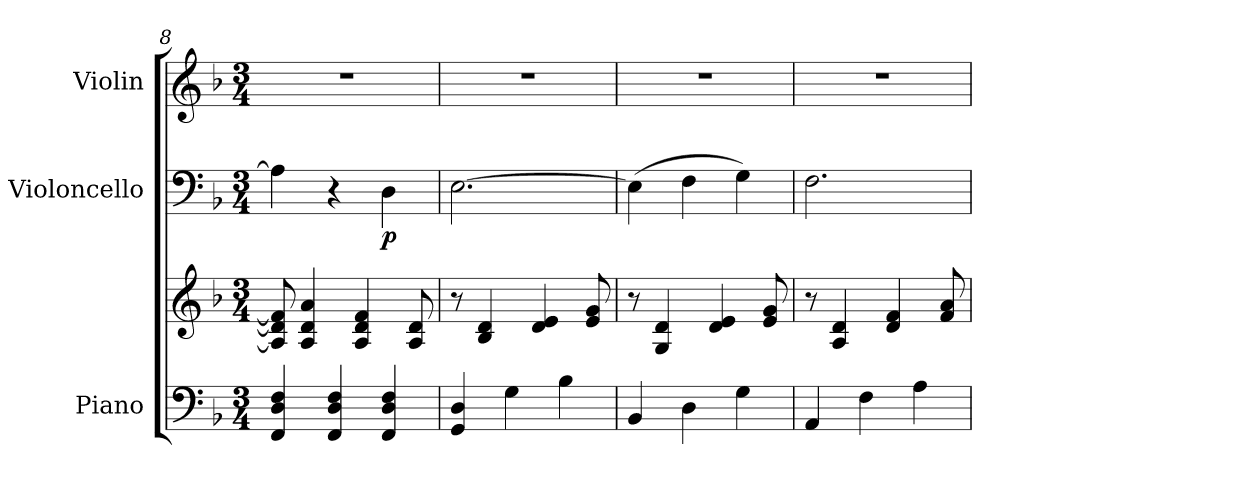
**kern	**kern	**kern	**dynam	**kern
*part3	*part3	*part2	*part2	*part1
*staff4	*staff3	*staff2	*staff2	*staff1
*I"Piano	*	*I"Violoncello	*	*I"Violin
*I'Pno	*	*I'Vc	*	*I'Vln
*clefF4	*clefG2	*clefF4	*	*clefG2
*k[b-]	*k[b-]	*k[b-]	*	*k[b-]
*M3/4	*M3/4	*M3/4	*	*M3/4
=8	=8	=8	=8	=8
4FF/ 4D/ 4F/	8A/] 8d/] 8f/]	4A\]	.	2.r
.	4A/ 4d/ 4a/	.	.	.
4FF/ 4D/ 4F/	.	4r	.	.
.	4A/ 4d/ 4f/	.	.	.
!	!	!	!LO:DY:b	!
4FF/ 4D/ 4F/	.	4D\	p	.
.	8A/ 8d/	.	.	.
=9	=9	=9	=9	=9
4GG/ 4D/	8r	[2.E\	.	2.r
.	4B-/ 4d/	.	.	.
4G\	.	.	.	.
.	4d/ 4e/	.	.	.
4B-\	.	.	.	.
.	8e/ 8g/	.	.	.
=10	=10	=10	=10	=10
4BB-/	8r	(>4E\]	.	2.r
.	4G/ 4d/	.	.	.
4D\	.	4F\	.	.
.	4d/ 4e/	.	.	.
4G\	.	4G\)	.	.
.	8e/ 8g/	.	.	.
=11	=11	=11	=11	=11
4AA/	8r	2.F\	.	2.r
.	4A/ 4d/	.	.	.
4F\	.	.	.	.
.	4d/ 4f/	.	.	.
4A\	.	.	.	.
.	8f/ 8a/	.	.	.
=	=	=	=	=
*-	*-	*-	*-	*-
